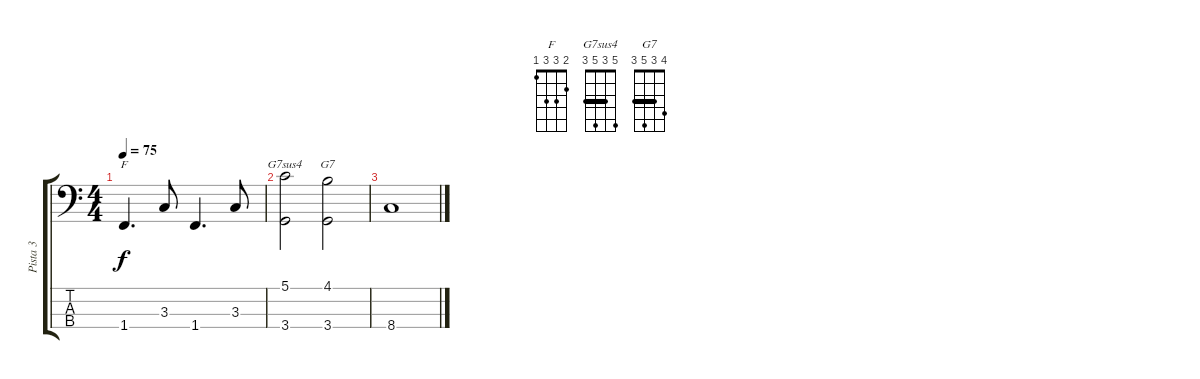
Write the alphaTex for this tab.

\track ("Pista 3" "Pista 3") {instrument electricbassfinger}
\staff {score tabs}
\tuning (G2 D2 A1 E1) {hide}
\chord ("F" 2 3 3 1)
\chord ("G7sus4" 5 3 5 3) {barre 3}
\chord ("G7" 4 3 5 3) {barre 3}
\ts (4 4)
\tempo 75
\clef f4
\ks c
1.4.4{d ch "F" dy f} 3.3.8 1.4.4{d} 3.3.8 |
(5.1 3.4).2{ch "G7sus4"} (4.1 3.4).2{ch "G7"} |
8.4.1
